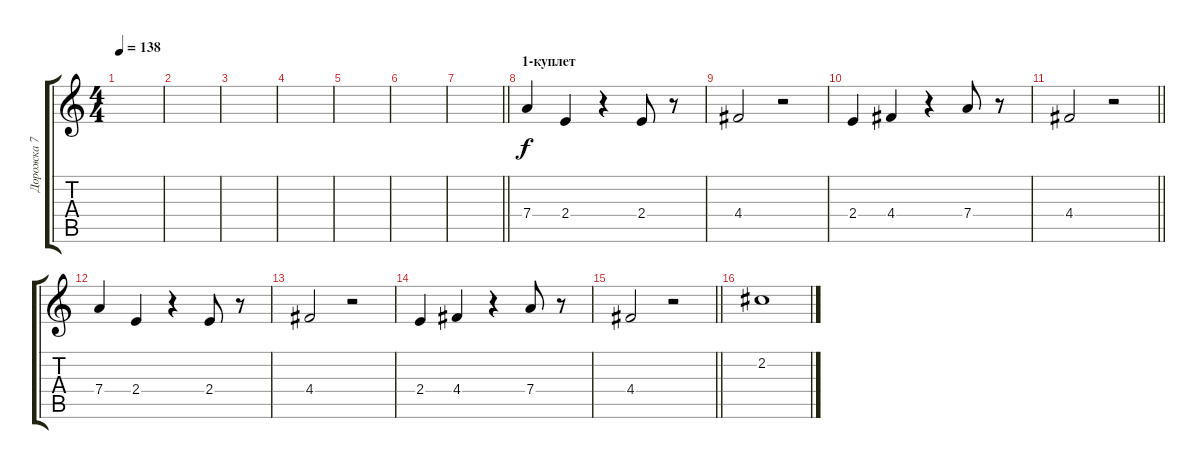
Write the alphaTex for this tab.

\track ("Дорожка 7" "Дорожка 7") {instrument electricguitarmuted}
\staff {score tabs}
\tuning (E4 B3 G3 D3 A2 E2) {hide}
\ts (4 4)
\tempo 138
\clef g2
\ks c
|
|
|
|
|
|
\barLineRight lightlight
|
\section ("" "1-куплет")
7.4.4 2.4.4 r.4 2.4.8 r.8 |
4.4.2 r.2 |
2.4.4 4.4.4 r.4 7.4.8 r.8 |
\barLineRight lightlight
4.4.2 r.2 |
7.4.4 2.4.4 r.4 2.4.8 r.8 |
4.4.2 r.2 |
2.4.4 4.4.4 r.4 7.4.8 r.8 |
\barLineRight lightlight
4.4.2 r.2 |
2.2.1
